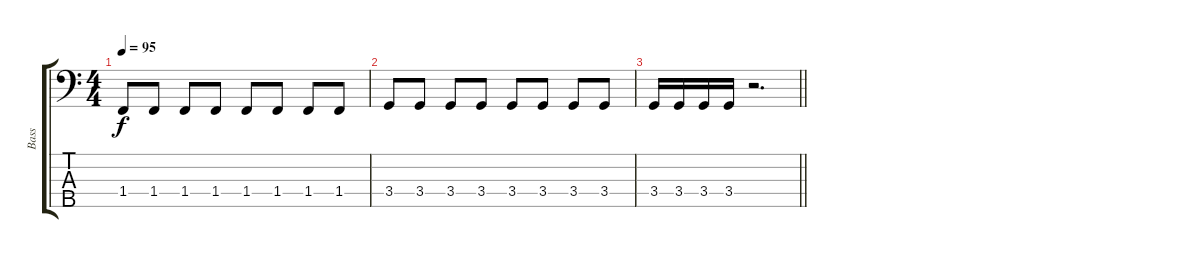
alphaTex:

\track ("Bass" "Bass") {instrument electricbassfinger}
\staff {score tabs}
\tuning (G2 D2 A1 E1 B0) {hide}
\ts (4 4)
\tempo 95
\clef f4
\ks c
1.4.8{dy f} 1.4.8 1.4.8 1.4.8 1.4.8 1.4.8 1.4.8 1.4.8 |
3.4.8 3.4.8 3.4.8 3.4.8 3.4.8 3.4.8 3.4.8 3.4.8 |
\barLineRight lightlight
3.4.16 3.4.16 3.4.16 3.4.16 r.2{d}
